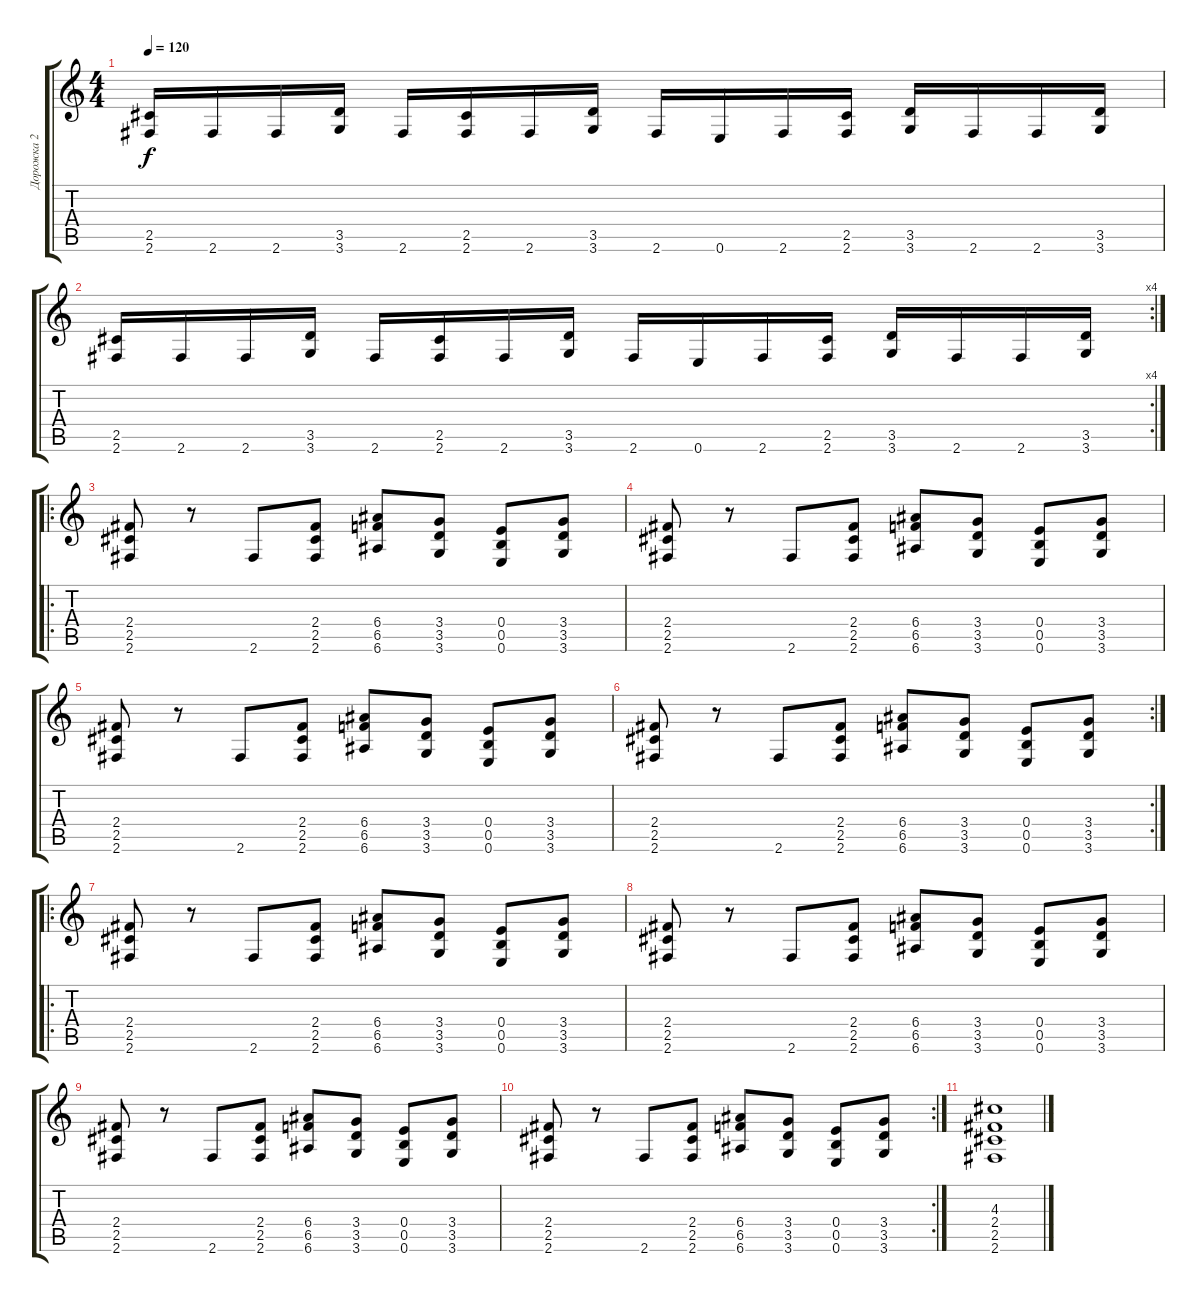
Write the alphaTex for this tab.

\track ("Дорожка 2" "Дорожка 2") {instrument distortionguitar}
\staff {score tabs}
\tuning (Gb4 Db4 A3 E3 B2 E2) {hide}
\ts (4 4)
\tempo 120
\clef g2
\ks c
(2.5 2.6).16{dy f} 2.6.16 2.6.16 (3.5 3.6).16 2.6.16 (2.5 2.6).16 2.6.16 (3.5 3.6).16 2.6.16 0.6.16 2.6.16 (2.5 2.6).16 (3.5 3.6).16 2.6.16 2.6.16 (3.5 3.6).16 |
\rc 4
(2.5 2.6).16 2.6.16 2.6.16 (3.5 3.6).16 2.6.16 (2.5 2.6).16 2.6.16 (3.5 3.6).16 2.6.16 0.6.16 2.6.16 (2.5 2.6).16 (3.5 3.6).16 2.6.16 2.6.16 (3.5 3.6).16 |
\ro
(2.4 2.5 2.6).8 r.8 2.6.8 (2.4 2.5 2.6).8 (6.4 6.5 6.6).8 (3.4 3.5 3.6).8 (0.4 0.5 0.6).8 (3.4 3.5 3.6).8 |
(2.4 2.5 2.6).8 r.8 2.6.8 (2.4 2.5 2.6).8 (6.4 6.5 6.6).8 (3.4 3.5 3.6).8 (0.4 0.5 0.6).8 (3.4 3.5 3.6).8 |
(2.4 2.5 2.6).8 r.8 2.6.8 (2.4 2.5 2.6).8 (6.4 6.5 6.6).8 (3.4 3.5 3.6).8 (0.4 0.5 0.6).8 (3.4 3.5 3.6).8 |
\rc 2
(2.4 2.5 2.6).8 r.8 2.6.8 (2.4 2.5 2.6).8 (6.4 6.5 6.6).8 (3.4 3.5 3.6).8 (0.4 0.5 0.6).8 (3.4 3.5 3.6).8 |
\ro
(2.4 2.5 2.6).8 r.8 2.6.8 (2.4 2.5 2.6).8 (6.4 6.5 6.6).8 (3.4 3.5 3.6).8 (0.4 0.5 0.6).8 (3.4 3.5 3.6).8 |
(2.4 2.5 2.6).8 r.8 2.6.8 (2.4 2.5 2.6).8 (6.4 6.5 6.6).8 (3.4 3.5 3.6).8 (0.4 0.5 0.6).8 (3.4 3.5 3.6).8 |
(2.4 2.5 2.6).8 r.8 2.6.8 (2.4 2.5 2.6).8 (6.4 6.5 6.6).8 (3.4 3.5 3.6).8 (0.4 0.5 0.6).8 (3.4 3.5 3.6).8 |
\rc 2
(2.4 2.5 2.6).8 r.8 2.6.8 (2.4 2.5 2.6).8 (6.4 6.5 6.6).8 (3.4 3.5 3.6).8 (0.4 0.5 0.6).8 (3.4 3.5 3.6).8 |
(4.3 2.4 2.5 2.6).1
